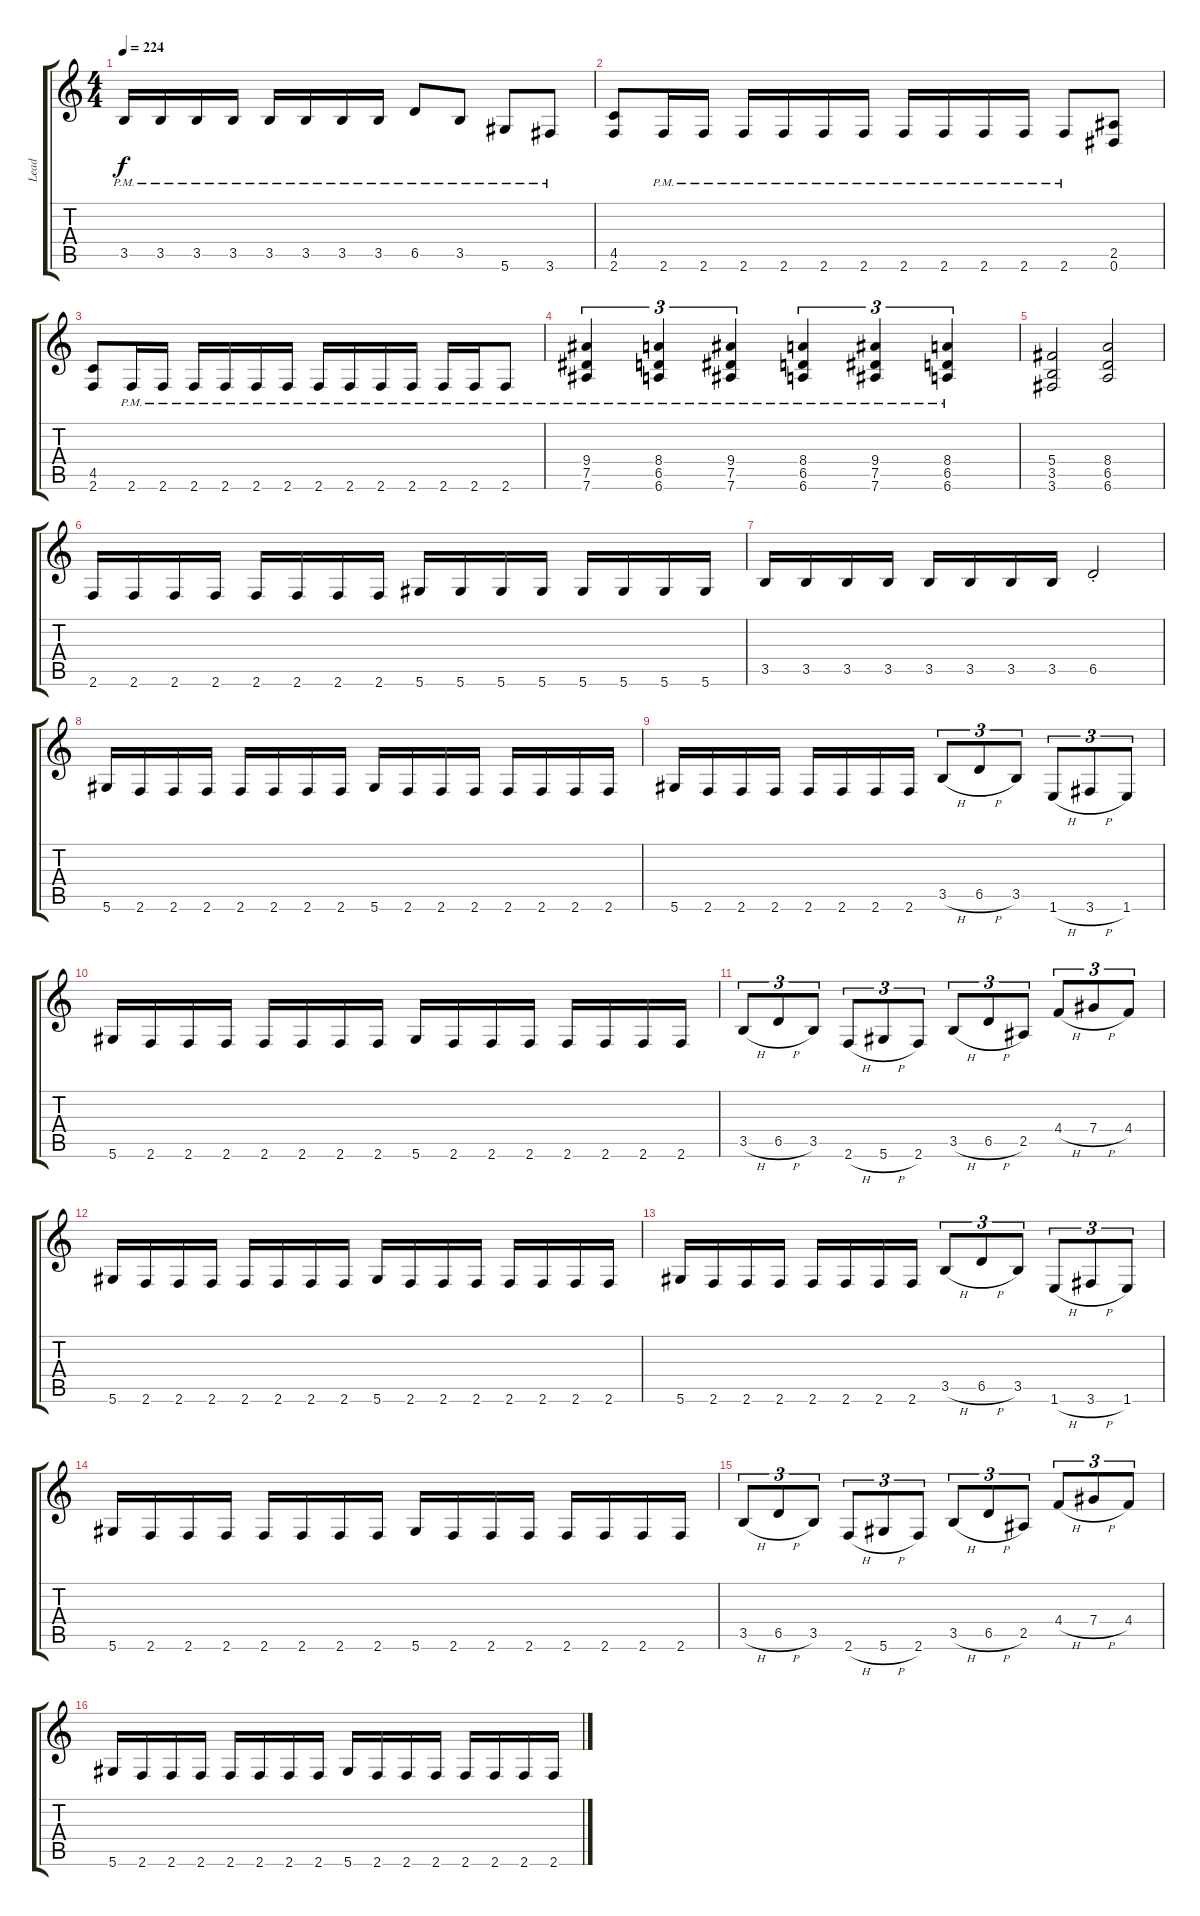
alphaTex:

\track ("Lead" "Lead") {instrument distortionguitar}
\staff {score tabs}
\tuning (Eb4 Bb3 Gb3 Db3 Ab2 Eb2) {hide}
\ts (4 4)
\tempo 224
\clef g2
\ks c
3.5{pm}.16{dy f} 3.5{pm}.16 3.5{pm}.16 3.5{pm}.16 3.5{pm}.16 3.5{pm}.16 3.5{pm}.16 3.5{pm}.16 6.5{pm}.8 3.5{pm}.8 5.6{pm}.8 3.6{pm}.8 |
(4.5 2.6).8 2.6{pm}.16 2.6{pm}.16 2.6{pm}.16 2.6{pm}.16 2.6{pm}.16 2.6{pm}.16 2.6{pm}.16 2.6{pm}.16 2.6{pm}.16 2.6{pm}.16 2.6{pm}.8 (2.5 0.6).8 |
(4.5 2.6).8 2.6{pm}.16 2.6{pm}.16 2.6{pm}.16 2.6{pm}.16 2.6{pm}.16 2.6{pm}.16 2.6{pm}.16 2.6{pm}.16 2.6{pm}.16 2.6{pm}.16 2.6{pm}.16 2.6{pm}.16 2.6{pm}.8 |
(9.4{pm} 7.5{pm} 7.6{pm}).4{tu (3 2)} (8.4{pm} 6.5{pm} 6.6{pm}).4{tu (3 2)} (9.4{pm} 7.5{pm} 7.6{pm}).4{tu (3 2)} (8.4{pm} 6.5{pm} 6.6{pm}).4{tu (3 2)} (9.4{pm} 7.5{pm} 7.6{pm}).4{tu (3 2)} (8.4{pm} 6.5{pm} 6.6{pm}).4{tu (3 2)} |
(5.4 3.5 3.6).2 (8.4 6.5 6.6).2 |
2.6.16 2.6.16 2.6.16 2.6.16 2.6.16 2.6.16 2.6.16 2.6.16 5.6.16 5.6.16 5.6.16 5.6.16 5.6.16 5.6.16 5.6.16 5.6.16 |
3.5.16 3.5.16 3.5.16 3.5.16 3.5.16 3.5.16 3.5.16 3.5.16 6.5{st}.2 |
5.6.16 2.6.16 2.6.16 2.6.16 2.6.16 2.6.16 2.6.16 2.6.16 5.6.16 2.6.16 2.6.16 2.6.16 2.6.16 2.6.16 2.6.16 2.6.16 |
5.6.16 2.6.16 2.6.16 2.6.16 2.6.16 2.6.16 2.6.16 2.6.16 3.5{h}.8{tu (3 2)} 6.5{h}.8{tu (3 2)} 3.5.8{tu (3 2)} 1.6{h}.8{tu (3 2)} 3.6{h}.8{tu (3 2)} 1.6.8{tu (3 2)} |
5.6.16 2.6.16 2.6.16 2.6.16 2.6.16 2.6.16 2.6.16 2.6.16 5.6.16 2.6.16 2.6.16 2.6.16 2.6.16 2.6.16 2.6.16 2.6.16 |
3.5{h}.8{tu (3 2)} 6.5{h}.8{tu (3 2)} 3.5.8{tu (3 2)} 2.6{h}.8{tu (3 2)} 5.6{h}.8{tu (3 2)} 2.6.8{tu (3 2)} 3.5{h}.8{tu (3 2)} 6.5{h}.8{tu (3 2)} 2.5.8{tu (3 2)} 4.4{h}.8{tu (3 2)} 7.4{h}.8{tu (3 2)} 4.4.8{tu (3 2)} |
5.6.16 2.6.16 2.6.16 2.6.16 2.6.16 2.6.16 2.6.16 2.6.16 5.6.16 2.6.16 2.6.16 2.6.16 2.6.16 2.6.16 2.6.16 2.6.16 |
5.6.16 2.6.16 2.6.16 2.6.16 2.6.16 2.6.16 2.6.16 2.6.16 3.5{h}.8{tu (3 2)} 6.5{h}.8{tu (3 2)} 3.5.8{tu (3 2)} 1.6{h}.8{tu (3 2)} 3.6{h}.8{tu (3 2)} 1.6.8{tu (3 2)} |
5.6.16 2.6.16 2.6.16 2.6.16 2.6.16 2.6.16 2.6.16 2.6.16 5.6.16 2.6.16 2.6.16 2.6.16 2.6.16 2.6.16 2.6.16 2.6.16 |
3.5{h}.8{tu (3 2)} 6.5{h}.8{tu (3 2)} 3.5.8{tu (3 2)} 2.6{h}.8{tu (3 2)} 5.6{h}.8{tu (3 2)} 2.6.8{tu (3 2)} 3.5{h}.8{tu (3 2)} 6.5{h}.8{tu (3 2)} 2.5.8{tu (3 2)} 4.4{h}.8{tu (3 2)} 7.4{h}.8{tu (3 2)} 4.4.8{tu (3 2)} |
5.6.16 2.6.16 2.6.16 2.6.16 2.6.16 2.6.16 2.6.16 2.6.16 5.6.16 2.6.16 2.6.16 2.6.16 2.6.16 2.6.16 2.6.16 2.6.16
